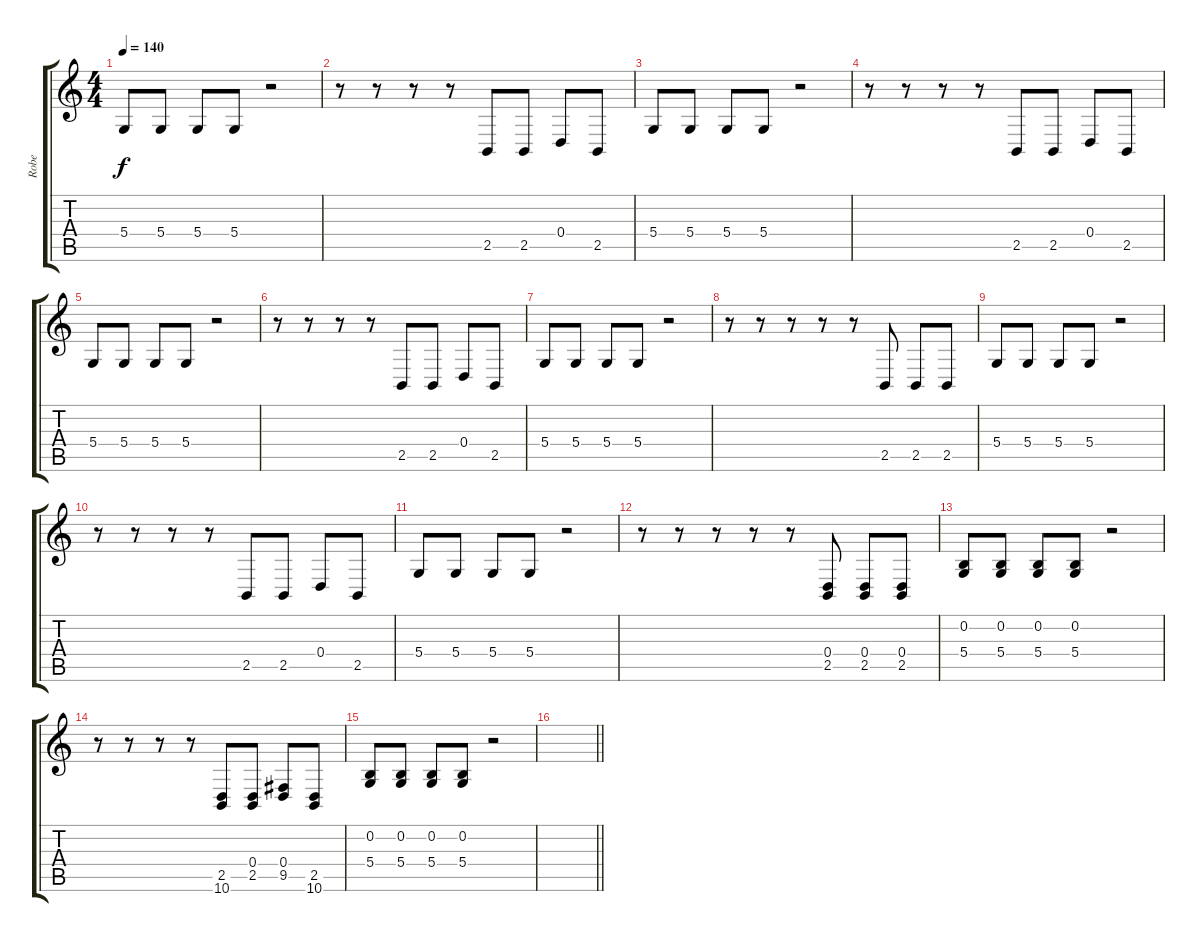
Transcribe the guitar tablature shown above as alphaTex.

\track ("Robe" "Robe") {instrument flute}
\staff {score tabs}
\tuning (E4 B3 G3 D3 A2 E2) {hide}
\ts (4 4)
\tempo 140
\clef g2
\ks c
5.4.8{dy f} 5.4.8 5.4.8 5.4.8 r.2 |
r.8 r.8 r.8 r.8 2.5.8 2.5.8 0.4.8 2.5.8 |
5.4.8 5.4.8 5.4.8 5.4.8 r.2 |
r.8 r.8 r.8 r.8 2.5.8 2.5.8 0.4.8 2.5.8 |
5.4.8 5.4.8 5.4.8 5.4.8 r.2 |
r.8 r.8 r.8 r.8 2.5.8 2.5.8 0.4.8 2.5.8 |
5.4.8 5.4.8 5.4.8 5.4.8 r.2 |
r.8 r.8 r.8 r.8 r.8 2.5.8 2.5.8 2.5.8 |
5.4.8 5.4.8 5.4.8 5.4.8 r.2 |
r.8 r.8 r.8 r.8 2.5.8 2.5.8 0.4.8 2.5.8 |
5.4.8 5.4.8 5.4.8 5.4.8 r.2 |
r.8 r.8 r.8 r.8 r.8 (0.4 2.5).8 (0.4 2.5).8 (0.4 2.5).8 |
(0.2 5.4).8 (0.2 5.4).8 (0.2 5.4).8 (0.2 5.4).8 r.2 |
r.8 r.8 r.8 r.8 (2.5 10.6).8 (0.4 2.5).8 (0.4 9.5).8 (2.5 10.6).8 |
(0.2 5.4).8 (0.2 5.4).8 (0.2 5.4).8 (0.2 5.4).8 r.2 |
\barLineRight lightlight
